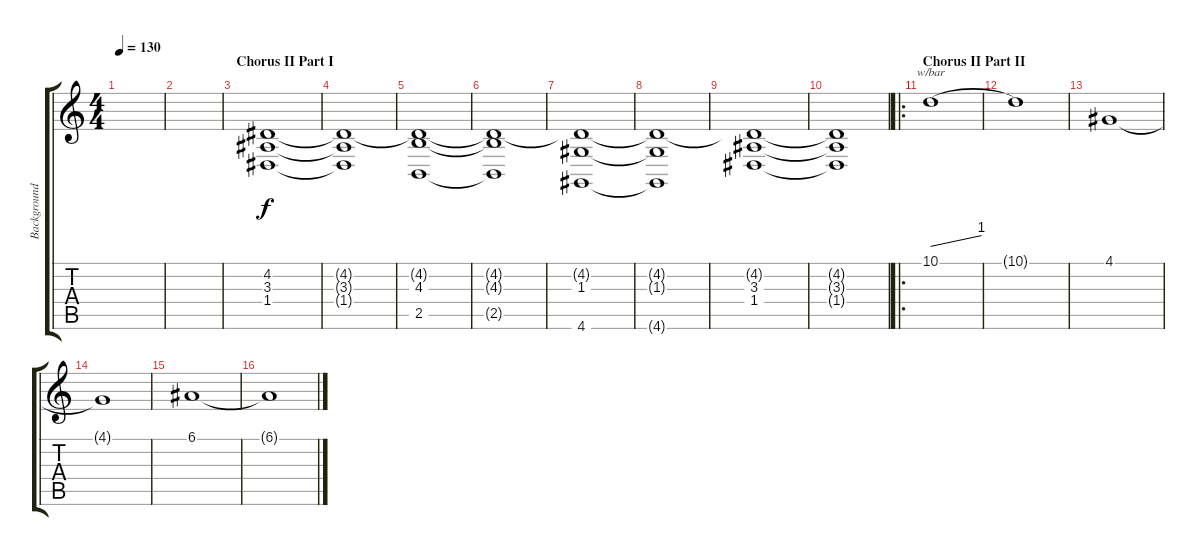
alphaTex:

\track ("Background II" "Background") {instrument choiraahs}
\staff {score tabs}
\tuning (E4 B3 G3 D3 A2 E2) {hide}
\ts (4 4)
\tempo 130
\clef g2
\ks c
|
|
\section ("" "Chorus II Part I")
(4.2 3.3 1.4).1 |
(4.2{t} 3.3{t} 1.4{t}).1 |
(4.2{t} 4.3 2.5).1 |
(4.2{t} 4.3{t} 2.5{t}).1 |
(4.2{t} 1.3 4.6).1 |
(4.2{t} 1.3{t} 4.6{t}).1 |
(4.2{t} 3.3 1.4).1 |
(4.2{t} 3.3{t} 1.4{t}).1 |
\ro
\section ("" "Chorus II Part II")
10.1.1{tbe (dive default 0 0 60 4)} |
10.1{t}.1 |
4.1.1 |
4.1{t}.1 |
6.1.1 |
6.1{t}.1
